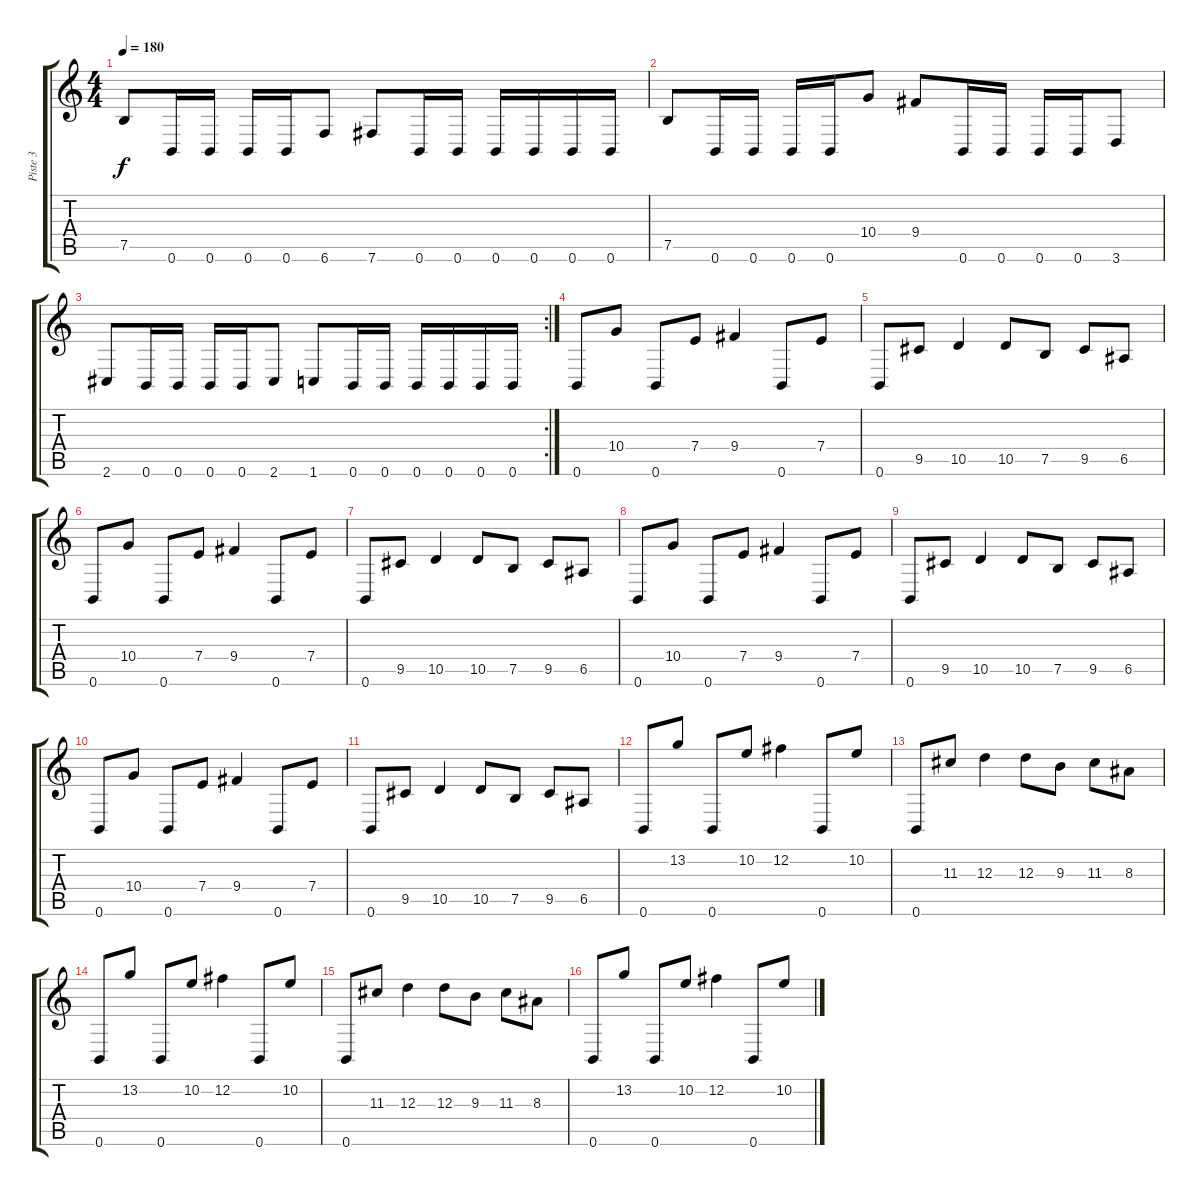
\track ("Piste 3" "Piste 3") {instrument distortionguitar}
\staff {score tabs}
\tuning (B3 Gb3 D3 A2 E2 B1) {hide}
\ts (4 4)
\tempo 180
\clef g2
\ks c
7.5.8{dy f} 0.6.16 0.6.16 0.6.16 0.6.16 6.6.8 7.6.8 0.6.16 0.6.16 0.6.16 0.6.16 0.6.16 0.6.16 |
7.5.8 0.6.16 0.6.16 0.6.16 0.6.16 10.4.8 9.4.8 0.6.16 0.6.16 0.6.16 0.6.16 3.6.8 |
\rc 2
2.6.8 0.6.16 0.6.16 0.6.16 0.6.16 2.6.8 1.6.8 0.6.16 0.6.16 0.6.16 0.6.16 0.6.16 0.6.16 |
0.6.8 10.4.8 0.6.8 7.4.8 9.4.4 0.6.8 7.4.8 |
0.6.8 9.5.8 10.5.4 10.5.8 7.5.8 9.5.8 6.5.8 |
0.6.8 10.4.8 0.6.8 7.4.8 9.4.4 0.6.8 7.4.8 |
0.6.8 9.5.8 10.5.4 10.5.8 7.5.8 9.5.8 6.5.8 |
0.6.8 10.4.8 0.6.8 7.4.8 9.4.4 0.6.8 7.4.8 |
0.6.8 9.5.8 10.5.4 10.5.8 7.5.8 9.5.8 6.5.8 |
0.6.8 10.4.8 0.6.8 7.4.8 9.4.4 0.6.8 7.4.8 |
0.6.8 9.5.8 10.5.4 10.5.8 7.5.8 9.5.8 6.5.8 |
0.6.8 13.2.8 0.6.8 10.2.8 12.2.4 0.6.8 10.2.8 |
0.6.8 11.3.8 12.3.4 12.3.8 9.3.8 11.3.8 8.3.8 |
0.6.8 13.2.8 0.6.8 10.2.8 12.2.4 0.6.8 10.2.8 |
0.6.8 11.3.8 12.3.4 12.3.8 9.3.8 11.3.8 8.3.8 |
0.6.8 13.2.8 0.6.8 10.2.8 12.2.4 0.6.8 10.2.8
